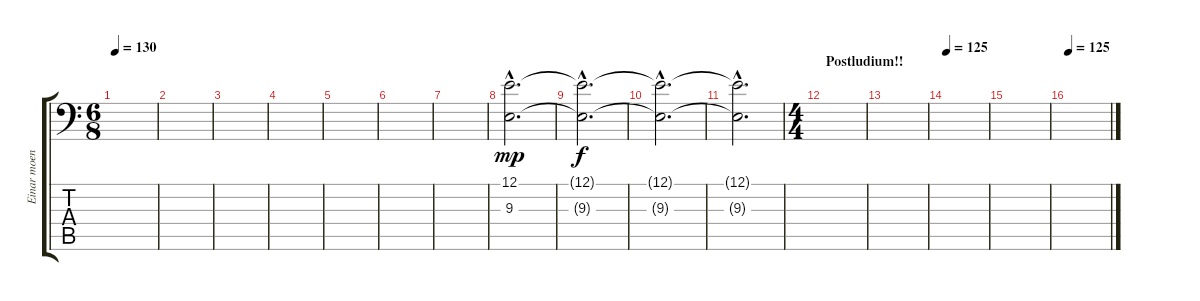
\track ("Einar moen (low)" "Einar moen") {instrument stringensemble1}
\staff {score tabs}
\tuning (E3 B2 G2 D2 A1 E1) {hide}
\ts (6 8)
\tempo 130
\clef f4
\ks c
|
|
|
|
|
|
|
(12.1{hac} 9.3{hac}).2{d dy mp} |
(12.1{hac t} 9.3{hac t}).2{d dy f} |
(12.1{hac t} 9.3{hac t}).2{d} |
(12.1{hac t} 9.3{hac t}).2{d} |
\ts (4 4)
\section ("" "Postludium!!")
|
|
\tempo 125
|
|
\tempo 125
